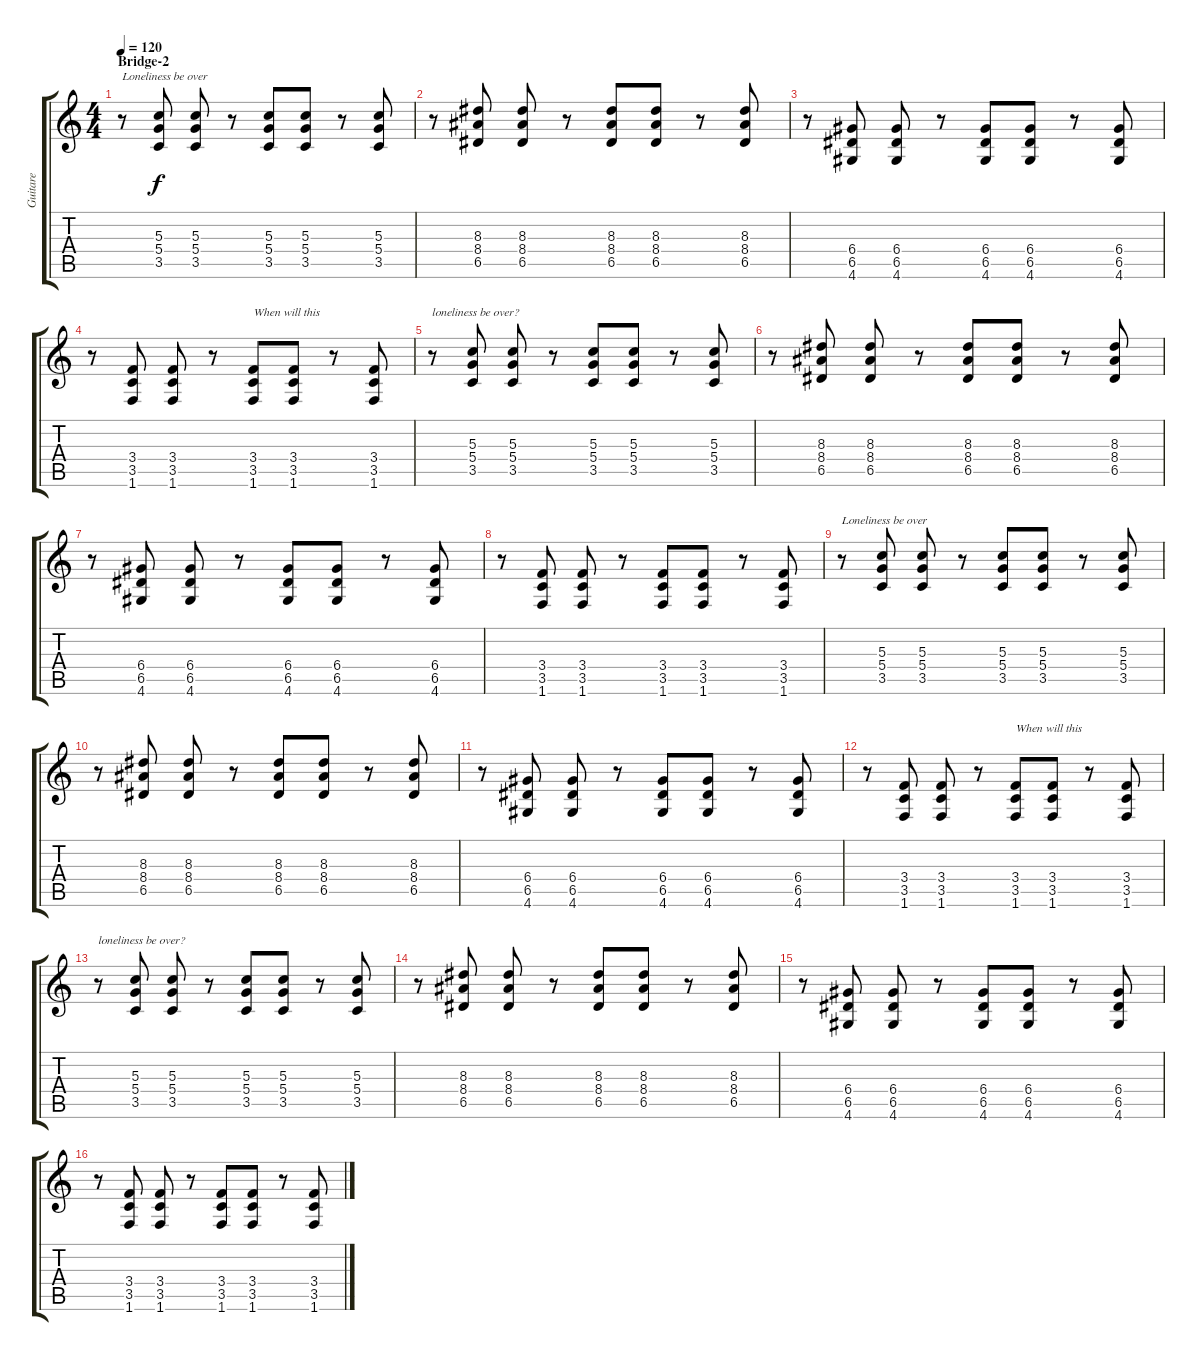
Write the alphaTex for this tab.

\track ("Guitare" "Guitare") {instrument distortionguitar}
\staff {score tabs}
\tuning (E4 B3 G3 D3 A2 E2) {hide}
\ts (4 4)
\section ("" "Bridge-2")
\tempo 120
\clef g2
\ks c
r.8{txt "Loneliness be over" dy f} (5.3 5.4 3.5).8 (5.3 5.4 3.5).8 r.8 (5.3 5.4 3.5).8 (5.3 5.4 3.5).8 r.8 (5.3 5.4 3.5).8 |
r.8 (8.3 8.4 6.5).8 (8.3 8.4 6.5).8 r.8 (8.3 8.4 6.5).8 (8.3 8.4 6.5).8 r.8 (8.3 8.4 6.5).8 |
r.8 (6.4 6.5 4.6).8 (6.4 6.5 4.6).8 r.8 (6.4 6.5 4.6).8 (6.4 6.5 4.6).8 r.8 (6.4 6.5 4.6).8 |
r.8 (3.4 3.5 1.6).8 (3.4 3.5 1.6).8 r.8 (3.4 3.5 1.6).8{txt "When will this "} (3.4 3.5 1.6).8 r.8 (3.4 3.5 1.6).8 |
r.8{txt "loneliness be over?"} (5.3 5.4 3.5).8 (5.3 5.4 3.5).8 r.8 (5.3 5.4 3.5).8 (5.3 5.4 3.5).8 r.8 (5.3 5.4 3.5).8 |
r.8 (8.3 8.4 6.5).8 (8.3 8.4 6.5).8 r.8 (8.3 8.4 6.5).8 (8.3 8.4 6.5).8 r.8 (8.3 8.4 6.5).8 |
r.8 (6.4 6.5 4.6).8 (6.4 6.5 4.6).8 r.8 (6.4 6.5 4.6).8 (6.4 6.5 4.6).8 r.8 (6.4 6.5 4.6).8 |
r.8 (3.4 3.5 1.6).8 (3.4 3.5 1.6).8 r.8 (3.4 3.5 1.6).8 (3.4 3.5 1.6).8 r.8 (3.4 3.5 1.6).8 |
r.8{txt "Loneliness be over"} (5.3 5.4 3.5).8 (5.3 5.4 3.5).8 r.8 (5.3 5.4 3.5).8 (5.3 5.4 3.5).8 r.8 (5.3 5.4 3.5).8 |
r.8 (8.3 8.4 6.5).8 (8.3 8.4 6.5).8 r.8 (8.3 8.4 6.5).8 (8.3 8.4 6.5).8 r.8 (8.3 8.4 6.5).8 |
r.8 (6.4 6.5 4.6).8 (6.4 6.5 4.6).8 r.8 (6.4 6.5 4.6).8 (6.4 6.5 4.6).8 r.8 (6.4 6.5 4.6).8 |
r.8 (3.4 3.5 1.6).8 (3.4 3.5 1.6).8 r.8 (3.4 3.5 1.6).8{txt "When will this "} (3.4 3.5 1.6).8 r.8 (3.4 3.5 1.6).8 |
r.8{txt "loneliness be over?"} (5.3 5.4 3.5).8 (5.3 5.4 3.5).8 r.8 (5.3 5.4 3.5).8 (5.3 5.4 3.5).8 r.8 (5.3 5.4 3.5).8 |
r.8 (8.3 8.4 6.5).8 (8.3 8.4 6.5).8 r.8 (8.3 8.4 6.5).8 (8.3 8.4 6.5).8 r.8 (8.3 8.4 6.5).8 |
r.8 (6.4 6.5 4.6).8 (6.4 6.5 4.6).8 r.8 (6.4 6.5 4.6).8 (6.4 6.5 4.6).8 r.8 (6.4 6.5 4.6).8 |
r.8 (3.4 3.5 1.6).8 (3.4 3.5 1.6).8 r.8 (3.4 3.5 1.6).8 (3.4 3.5 1.6).8 r.8 (3.4 3.5 1.6).8
